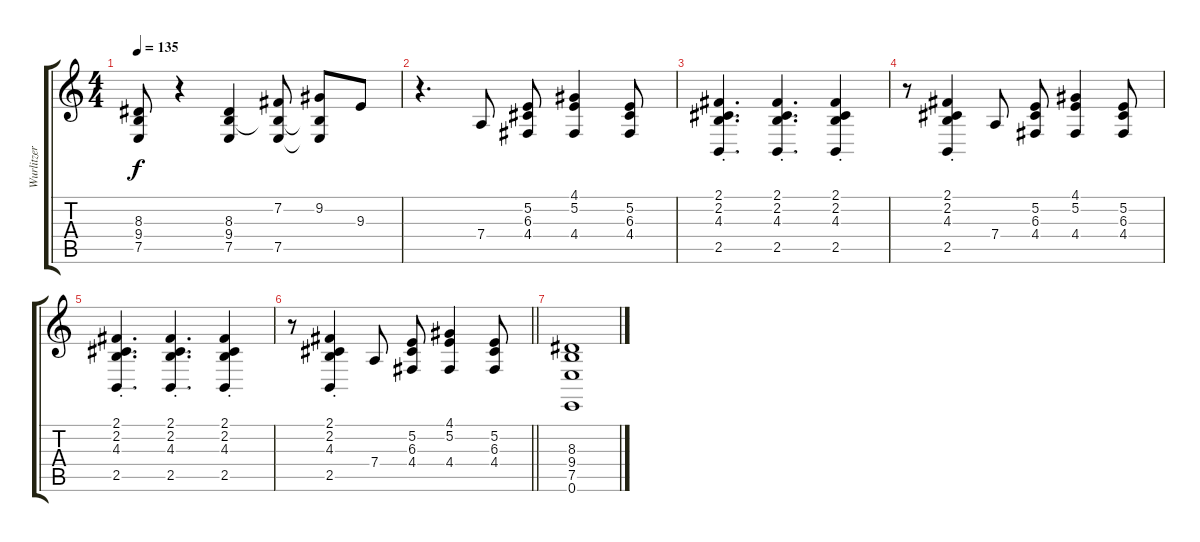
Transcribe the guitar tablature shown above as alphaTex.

\track ("Wurlitzer" "Wurlitzer") {instrument electricpiano2}
\staff {score tabs}
\tuning (E4 B3 G3 D3 A2 E2) {hide}
\ts (4 4)
\tempo 135
\clef g2
\ks c
(8.3 9.4 7.5).8{dy f} r.4 (8.3 9.4 7.5).4 (7.2 9.4{t} 7.5).8 (9.2 9.4{t} 7.5{t}).8 9.3.8 |
r.4{d} 7.4.8 (5.2 6.3 4.4).8 (4.1 5.2 4.4).4 (5.2 6.3 4.4).8 |
(2.1{st} 2.2{st} 4.3{st} 2.5{st}).4{d} (2.1{st} 2.2{st} 4.3{st} 2.5{st}).4{d} (2.1{st} 2.2{st} 4.3{st} 2.5{st}).4 |
r.8 (2.1{st} 2.2{st} 4.3{st} 2.5{st}).4 7.4.8 (5.2 6.3 4.4).8 (4.1 5.2 4.4).4 (5.2 6.3 4.4).8 |
(2.1{st} 2.2{st} 4.3{st} 2.5{st}).4{d} (2.1{st} 2.2{st} 4.3{st} 2.5{st}).4{d} (2.1{st} 2.2{st} 4.3{st} 2.5{st}).4 |
\barLineRight lightlight
r.8 (2.1{st} 2.2{st} 4.3{st} 2.5{st}).4 7.4.8 (5.2 6.3 4.4).8 (4.1 5.2 4.4).4 (5.2 6.3 4.4).8 |
(8.3 9.4 7.5 0.6).1
